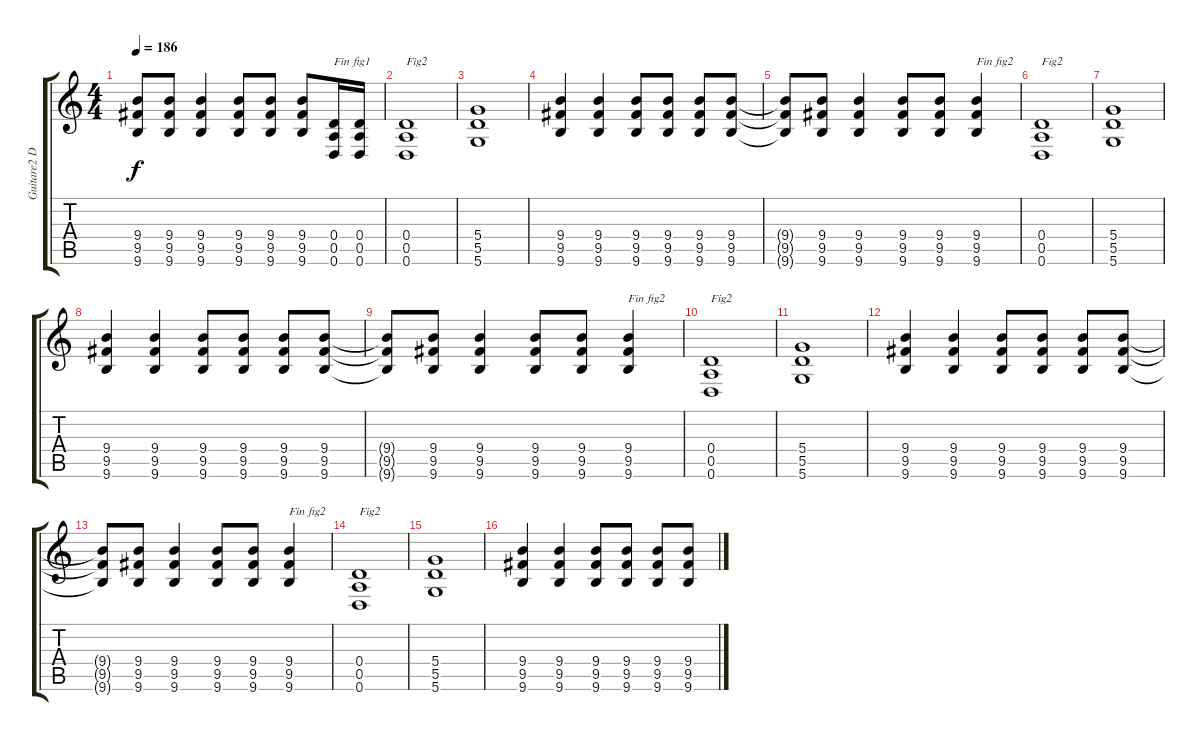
\track ("Guitare2 Dr-D" "Guitare2 D") {instrument distortionguitar}
\staff {score tabs}
\tuning (E4 B3 G3 D3 A2 D2) {hide}
\ts (4 4)
\tempo 186
\clef g2
\ks c
(9.4{t} 9.5{t} 9.6{t}).8{dy f} (9.4 9.5 9.6).8 (9.4 9.5 9.6).4 (9.4 9.5 9.6).8 (9.4 9.5 9.6).8 (9.4 9.5 9.6).8 (0.4 0.5 0.6).16{txt "Fin fig1"} (0.4 0.5 0.6).16 |
(0.4 0.5 0.6).1{txt "Fig2"} |
(5.4 5.5 5.6).1 |
(9.4 9.5 9.6).4 (9.4 9.5 9.6).4 (9.4 9.5 9.6).8 (9.4 9.5 9.6).8 (9.4 9.5 9.6).8 (9.4 9.5 9.6).8 |
(9.4{t} 9.5{t} 9.6{t}).8 (9.4 9.5 9.6).8 (9.4 9.5 9.6).4 (9.4 9.5 9.6).8 (9.4 9.5 9.6).8 (9.4 9.5 9.6).4{txt "Fin fig2"} |
(0.4 0.5 0.6).1{txt "Fig2"} |
(5.4 5.5 5.6).1 |
(9.4 9.5 9.6).4 (9.4 9.5 9.6).4 (9.4 9.5 9.6).8 (9.4 9.5 9.6).8 (9.4 9.5 9.6).8 (9.4 9.5 9.6).8 |
(9.4{t} 9.5{t} 9.6{t}).8 (9.4 9.5 9.6).8 (9.4 9.5 9.6).4 (9.4 9.5 9.6).8 (9.4 9.5 9.6).8 (9.4 9.5 9.6).4{txt "Fin fig2"} |
(0.4 0.5 0.6).1{txt "Fig2"} |
(5.4 5.5 5.6).1 |
(9.4 9.5 9.6).4 (9.4 9.5 9.6).4 (9.4 9.5 9.6).8 (9.4 9.5 9.6).8 (9.4 9.5 9.6).8 (9.4 9.5 9.6).8 |
(9.4{t} 9.5{t} 9.6{t}).8 (9.4 9.5 9.6).8 (9.4 9.5 9.6).4 (9.4 9.5 9.6).8 (9.4 9.5 9.6).8 (9.4 9.5 9.6).4{txt "Fin fig2"} |
(0.4 0.5 0.6).1{txt "Fig2"} |
(5.4 5.5 5.6).1 |
(9.4 9.5 9.6).4 (9.4 9.5 9.6).4 (9.4 9.5 9.6).8 (9.4 9.5 9.6).8 (9.4 9.5 9.6).8 (9.4 9.5 9.6).8
